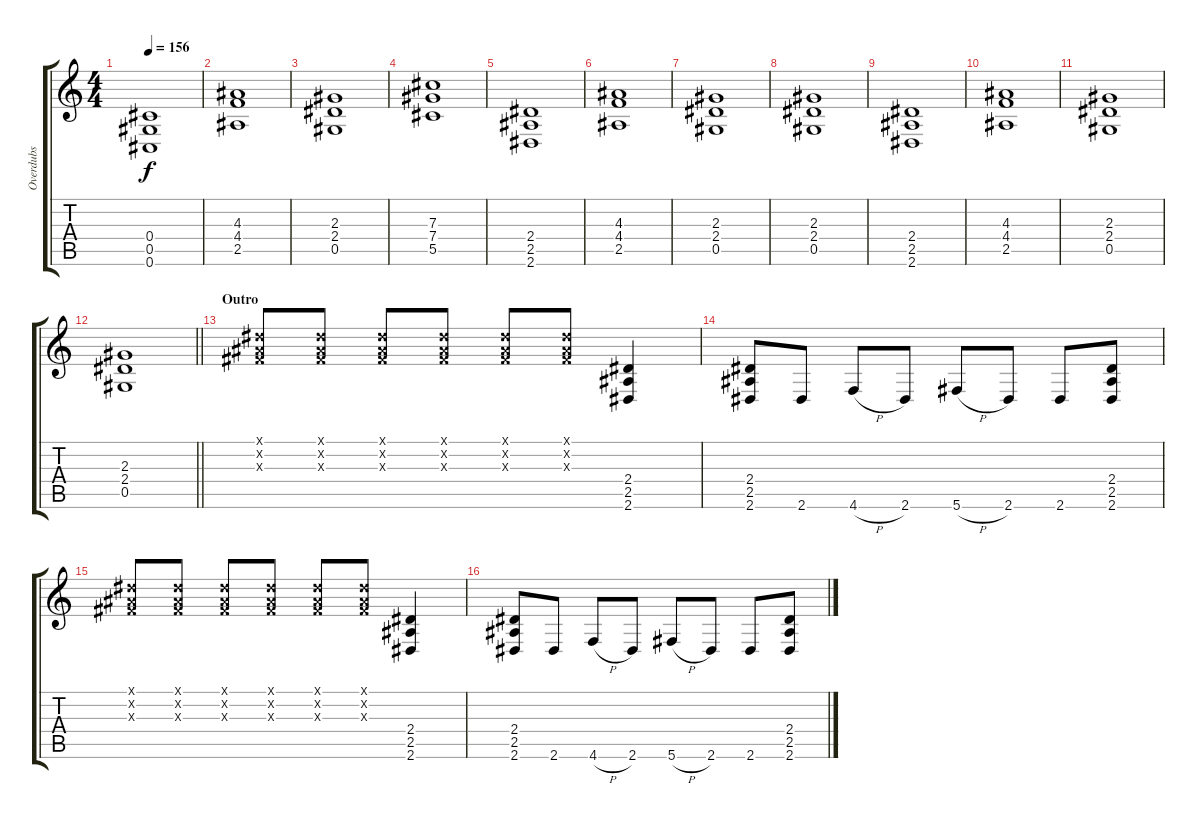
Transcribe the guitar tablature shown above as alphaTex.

\track ("Overdubs" "Overdubs") {instrument overdrivenguitar}
\staff {score tabs}
\tuning (Eb4 Bb3 Gb3 Db3 Ab2 Db2) {hide}
\ts (4 4)
\tempo 156
\clef g2
\ks c
(0.4 0.5 0.6).1{dy f} |
(4.3 4.4 2.5).1 |
(2.3 2.4 0.5).1 |
(7.3 7.4 5.5).1 |
(2.4 2.5 2.6).1 |
(4.3 4.4 2.5).1 |
(2.3 2.4 0.5).1 |
(2.3 2.4 0.5).1 |
(2.4 2.5 2.6).1 |
(4.3 4.4 2.5).1 |
(2.3 2.4 0.5).1 |
\barLineRight lightlight
(2.3 2.4 0.5).1 |
\section ("" "Outro")
(0.1{x} 0.2{x} 0.3{x}).8 (0.1{x} 0.2{x} 0.3{x}).8 (0.1{x} 0.2{x} 0.3{x}).8 (0.1{x} 0.2{x} 0.3{x}).8 (0.1{x} 0.2{x} 0.3{x}).8 (0.1{x} 0.2{x} 0.3{x}).8 (2.4 2.5 2.6).4 |
(2.4 2.5 2.6).8 2.6.8 4.6{h}.8 2.6.8 5.6{h}.8 2.6.8 2.6.8 (2.4 2.5 2.6).8 |
(0.1{x} 0.2{x} 0.3{x}).8 (0.1{x} 0.2{x} 0.3{x}).8 (0.1{x} 0.2{x} 0.3{x}).8 (0.1{x} 0.2{x} 0.3{x}).8 (0.1{x} 0.2{x} 0.3{x}).8 (0.1{x} 0.2{x} 0.3{x}).8 (2.4 2.5 2.6).4 |
(2.4 2.5 2.6).8 2.6.8 4.6{h}.8 2.6.8 5.6{h}.8 2.6.8 2.6.8 (2.4 2.5 2.6).8
